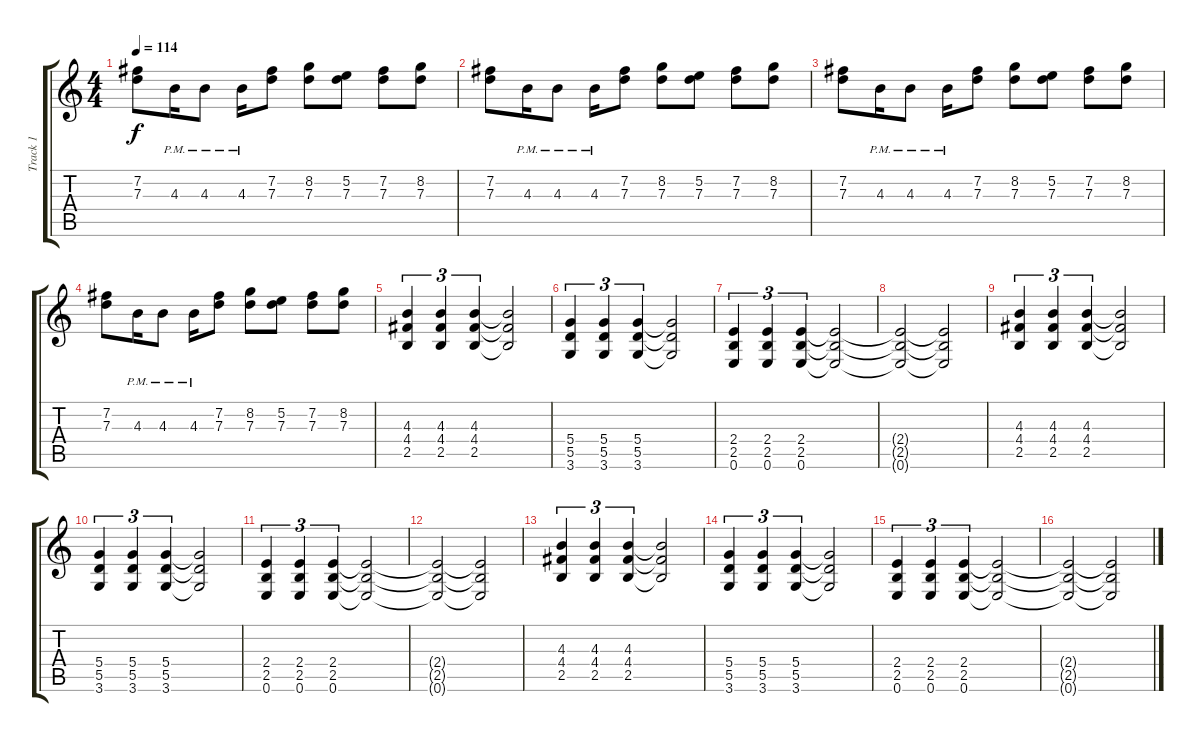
\track ("Track 1" "Track 1") {instrument distortionguitar}
\staff {score tabs}
\tuning (E4 B3 G3 D3 A2 E2) {hide}
\ts (4 4)
\tempo 114
\clef g2
\ks c
(7.2 7.3).8{dy f} 4.3{pm}.16 4.3{pm}.8 4.3{pm}.16 (7.2 7.3).8 (8.2 7.3).8 (5.2 7.3).8 (7.2 7.3).8 (8.2 7.3).8 |
(7.2 7.3).8 4.3{pm}.16 4.3{pm}.8 4.3{pm}.16 (7.2 7.3).8 (8.2 7.3).8 (5.2 7.3).8 (7.2 7.3).8 (8.2 7.3).8 |
(7.2 7.3).8 4.3{pm}.16 4.3{pm}.8 4.3{pm}.16 (7.2 7.3).8 (8.2 7.3).8 (5.2 7.3).8 (7.2 7.3).8 (8.2 7.3).8 |
(7.2 7.3).8 4.3{pm}.16 4.3{pm}.8 4.3{pm}.16 (7.2 7.3).8 (8.2 7.3).8 (5.2 7.3).8 (7.2 7.3).8 (8.2 7.3).8 |
(4.3 4.4 2.5).4{tu (3 2)} (4.3 4.4 2.5).4{tu (3 2)} (4.3 4.4 2.5).4{tu (3 2)} (4.3{t} 4.4{t} 2.5{t}).2 |
(5.4 5.5 3.6).4{tu (3 2)} (5.4 5.5 3.6).4{tu (3 2)} (5.4 5.5 3.6).4{tu (3 2)} (5.4{t} 5.5{t} 3.6{t}).2 |
(2.4 2.5 0.6).4{tu (3 2)} (2.4 2.5 0.6).4{tu (3 2)} (2.4 2.5 0.6).4{tu (3 2)} (2.4{t} 2.5{t} 0.6{t}).2 |
(2.4{t} 2.5{t} 0.6{t}).2 (2.4{t} 2.5{t} 0.6{t}).2 |
(4.3 4.4 2.5).4{tu (3 2)} (4.3 4.4 2.5).4{tu (3 2)} (4.3 4.4 2.5).4{tu (3 2)} (4.3{t} 4.4{t} 2.5{t}).2 |
(5.4 5.5 3.6).4{tu (3 2)} (5.4 5.5 3.6).4{tu (3 2)} (5.4 5.5 3.6).4{tu (3 2)} (5.4{t} 5.5{t} 3.6{t}).2 |
(2.4 2.5 0.6).4{tu (3 2)} (2.4 2.5 0.6).4{tu (3 2)} (2.4 2.5 0.6).4{tu (3 2)} (2.4{t} 2.5{t} 0.6{t}).2 |
(2.4{t} 2.5{t} 0.6{t}).2 (2.4{t} 2.5{t} 0.6{t}).2 |
(4.3 4.4 2.5).4{tu (3 2)} (4.3 4.4 2.5).4{tu (3 2)} (4.3 4.4 2.5).4{tu (3 2)} (4.3{t} 4.4{t} 2.5{t}).2 |
(5.4 5.5 3.6).4{tu (3 2)} (5.4 5.5 3.6).4{tu (3 2)} (5.4 5.5 3.6).4{tu (3 2)} (5.4{t} 5.5{t} 3.6{t}).2 |
(2.4 2.5 0.6).4{tu (3 2)} (2.4 2.5 0.6).4{tu (3 2)} (2.4 2.5 0.6).4{tu (3 2)} (2.4{t} 2.5{t} 0.6{t}).2 |
(2.4{t} 2.5{t} 0.6{t}).2 (2.4{t} 2.5{t} 0.6{t}).2
